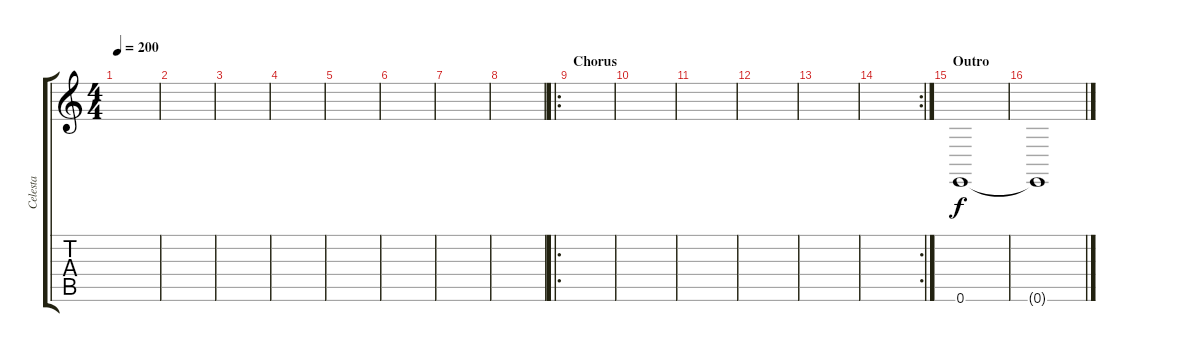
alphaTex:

\track ("Celesta" "Celesta") {instrument celesta}
\staff {score tabs}
\tuning (E4 B3 G3 D3 A2 E2) {hide}
\ts (4 4)
\tempo 200
\clef g2
\ks c
|
|
|
|
|
|
|
|
\ro
\section ("" "Chorus")
|
|
|
|
|
\rc 2
|
\section ("" "Outro")
0.6.1 |
0.6{t}.1
